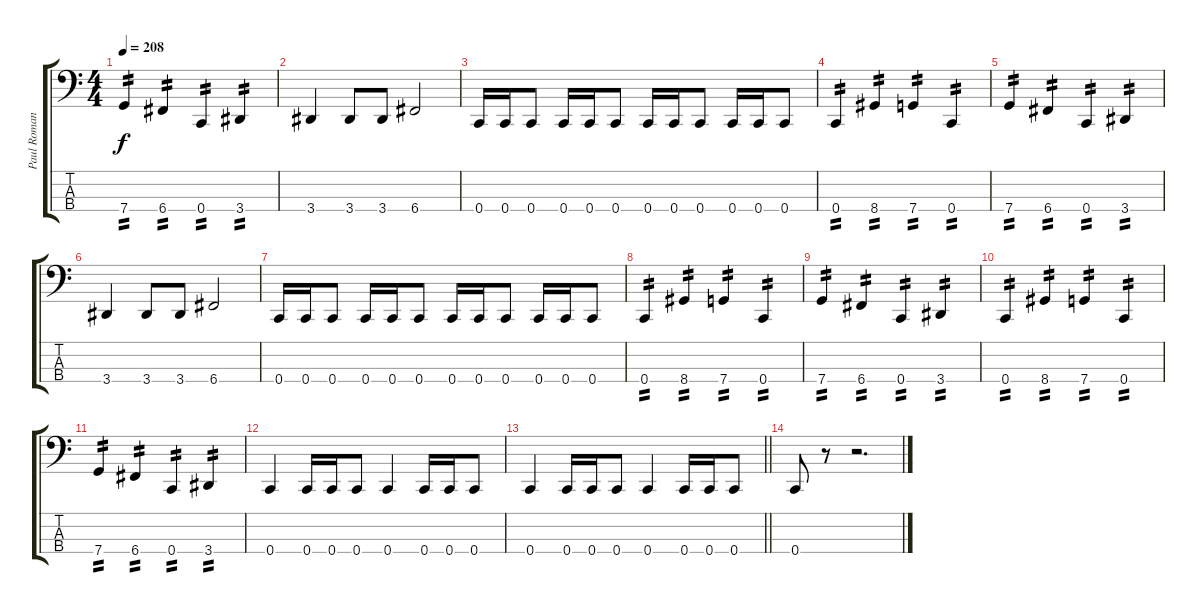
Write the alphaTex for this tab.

\track ("Paul Romanko" "Paul Roman") {instrument electricbasspick}
\staff {score tabs}
\tuning (F2 C2 G1 C1) {hide}
\ts (4 4)
\tempo 208
\clef f4
\ks c
7.4.4{tp 2 dy f} 6.4.4{tp 2} 0.4.4{tp 2} 3.4.4{tp 2} |
3.4.4 3.4.8 3.4.8 6.4.2 |
0.4.16 0.4.16 0.4.8 0.4.16 0.4.16 0.4.8 0.4.16 0.4.16 0.4.8 0.4.16 0.4.16 0.4.8 |
0.4.4{tp 2} 8.4.4{tp 2} 7.4.4{tp 2} 0.4.4{tp 2} |
7.4.4{tp 2} 6.4.4{tp 2} 0.4.4{tp 2} 3.4.4{tp 2} |
3.4.4 3.4.8 3.4.8 6.4.2 |
0.4.16 0.4.16 0.4.8 0.4.16 0.4.16 0.4.8 0.4.16 0.4.16 0.4.8 0.4.16 0.4.16 0.4.8 |
0.4.4{tp 2} 8.4.4{tp 2} 7.4.4{tp 2} 0.4.4{tp 2} |
7.4.4{tp 2} 6.4.4{tp 2} 0.4.4{tp 2} 3.4.4{tp 2} |
0.4.4{tp 2} 8.4.4{tp 2} 7.4.4{tp 2} 0.4.4{tp 2} |
7.4.4{tp 2} 6.4.4{tp 2} 0.4.4{tp 2} 3.4.4{tp 2} |
0.4.4 0.4.16 0.4.16 0.4.8 0.4.4 0.4.16 0.4.16 0.4.8 |
\barLineRight lightlight
0.4.4 0.4.16 0.4.16 0.4.8 0.4.4 0.4.16 0.4.16 0.4.8 |
0.4.8 r.8 r.2{d}
